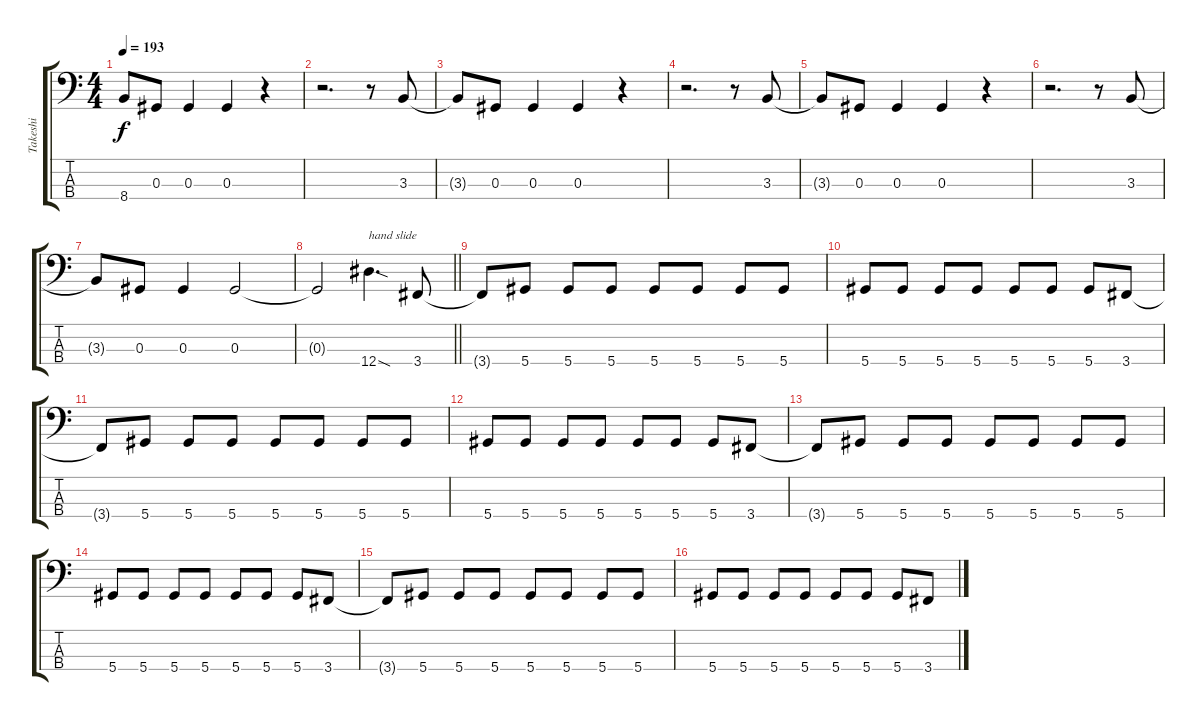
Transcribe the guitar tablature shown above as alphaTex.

\track ("Takeshi" "Takeshi") {instrument electricbasspick}
\staff {score tabs}
\tuning (Gb2 Db2 Ab1 Eb1) {hide}
\ts (4 4)
\section ("" "")
\tempo 193
\clef f4
\ks c
8.4{t}.8{dy f} 0.3.8 0.3.4 0.3.4 r.4 |
r.2{d} r.8 3.3.8 |
3.3{t}.8 0.3.8 0.3.4 0.3.4 r.4 |
r.2{d} r.8 3.3.8 |
3.3{t}.8 0.3.8 0.3.4 0.3.4 r.4 |
r.2{d} r.8 3.3.8 |
3.3{t}.8 0.3.8 0.3.4 0.3.2 |
\barLineRight lightlight
0.3{t}.2 12.4{sod}.4{d txt "hand slide"} 3.4.8 |
\section ("" "")
3.4{t}.8 5.4.8 5.4.8 5.4.8 5.4.8 5.4.8 5.4.8 5.4.8 |
5.4.8 5.4.8 5.4.8 5.4.8 5.4.8 5.4.8 5.4.8 3.4.8 |
3.4{t}.8 5.4.8 5.4.8 5.4.8 5.4.8 5.4.8 5.4.8 5.4.8 |
5.4.8 5.4.8 5.4.8 5.4.8 5.4.8 5.4.8 5.4.8 3.4.8 |
3.4{t}.8 5.4.8 5.4.8 5.4.8 5.4.8 5.4.8 5.4.8 5.4.8 |
5.4.8 5.4.8 5.4.8 5.4.8 5.4.8 5.4.8 5.4.8 3.4.8 |
3.4{t}.8 5.4.8 5.4.8 5.4.8 5.4.8 5.4.8 5.4.8 5.4.8 |
5.4.8 5.4.8 5.4.8 5.4.8 5.4.8 5.4.8 5.4.8 3.4.8
